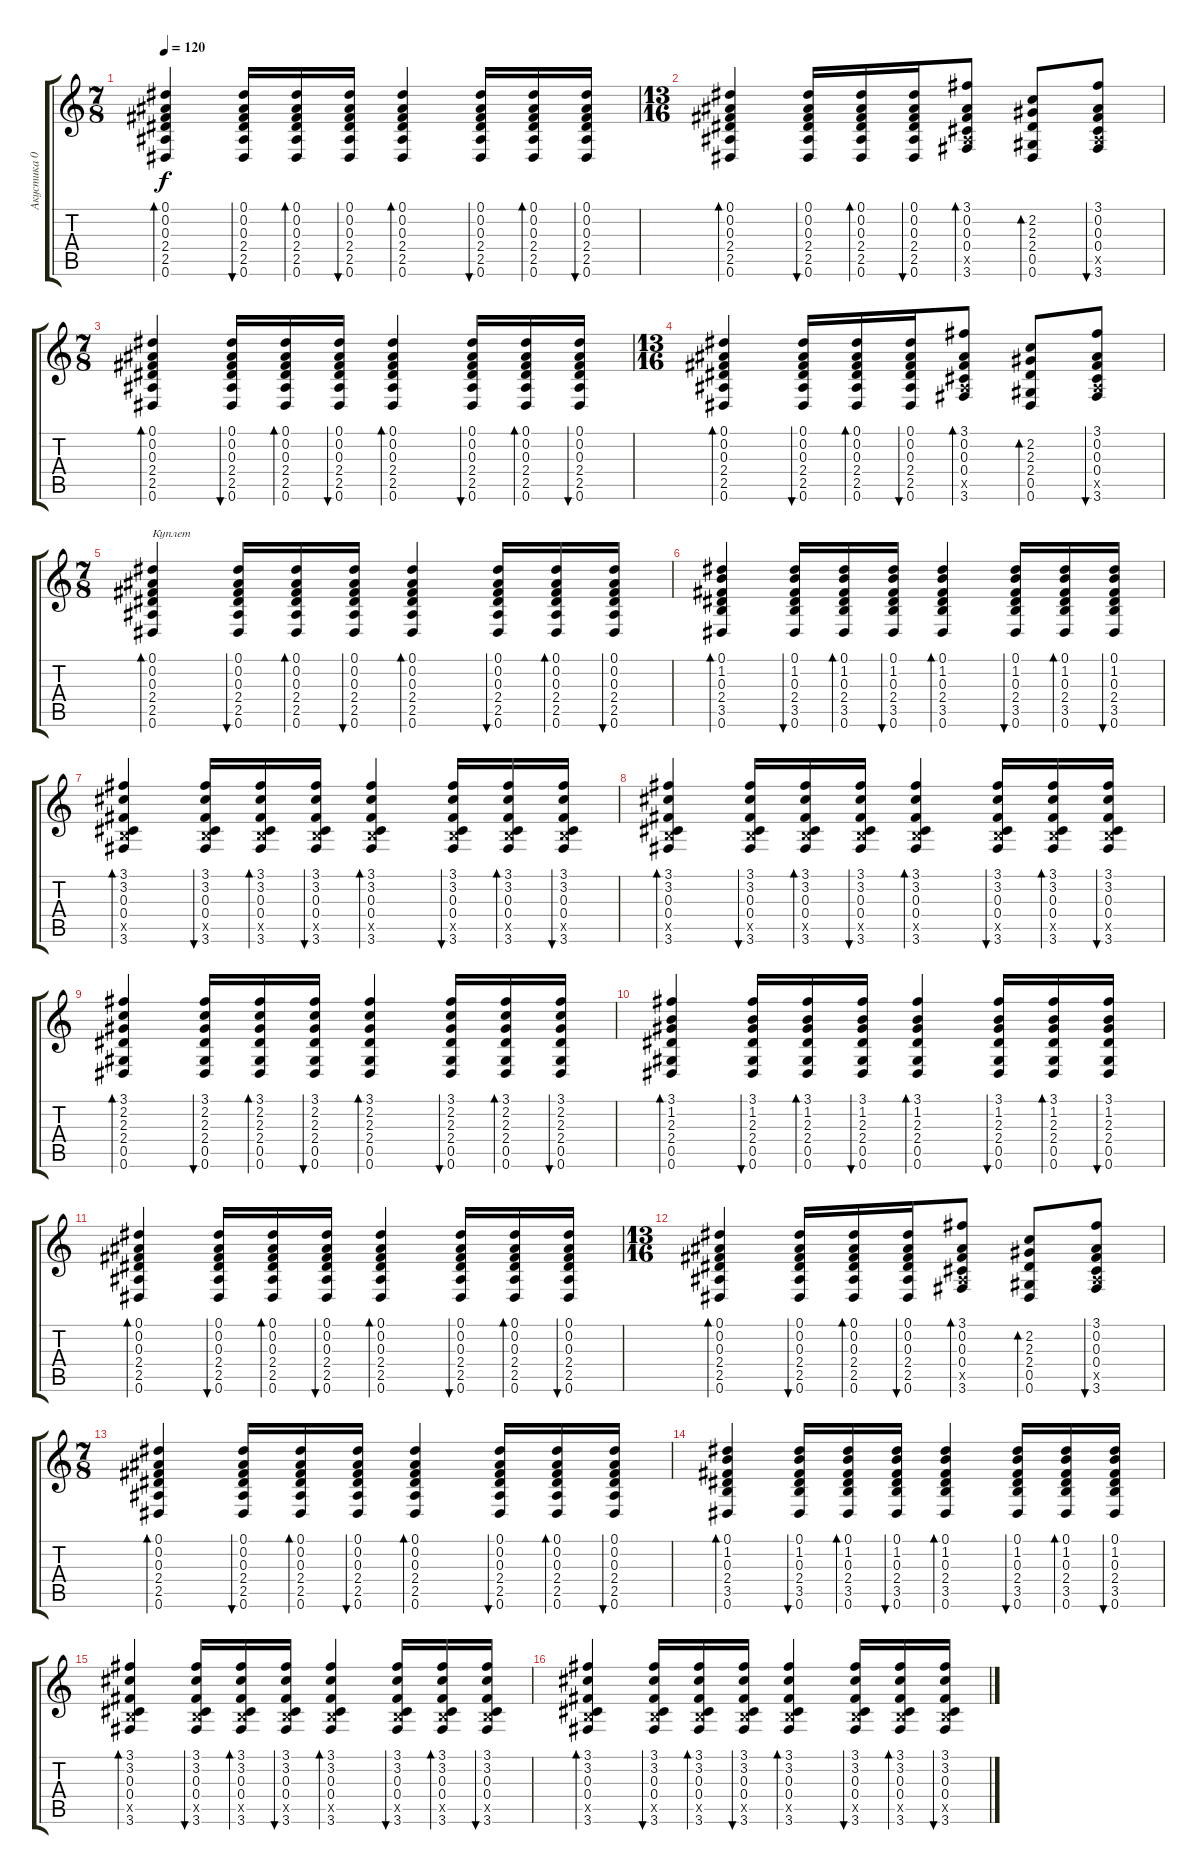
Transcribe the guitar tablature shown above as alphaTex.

\track ("Акустика 01" "Акустика 0") {instrument acousticguitarsteel}
\staff {score tabs}
\tuning (Eb4 Bb3 Gb3 Db3 Ab2 Eb2) {hide}
\ts (7 8)
\tempo 120
\clef g2
\ks c
(0.1 0.2 0.3 2.4 2.5 0.6).4{bd 30 dy f} (0.1 0.2 0.3 2.4 2.5 0.6).16{bu 30} (0.1 0.2 0.3 2.4 2.5 0.6).16{bd 30} (0.1 0.2 0.3 2.4 2.5 0.6).16{bu 30} (0.1 0.2 0.3 2.4 2.5 0.6).4{bd 30} (0.1 0.2 0.3 2.4 2.5 0.6).16{bu 30} (0.1 0.2 0.3 2.4 2.5 0.6).16{bd 30} (0.1 0.2 0.3 2.4 2.5 0.6).16{bu 30} |
\ts (13 16)
(0.1 0.2 0.3 2.4 2.5 0.6).4{bd 30} (0.1 0.2 0.3 2.4 2.5 0.6).16{bu 30} (0.1 0.2 0.3 2.4 2.5 0.6).16{bd 30} (0.1 0.2 0.3 2.4 2.5 0.6).16{bu 30} (3.1 0.2 0.3 0.4 2.5{x} 3.6).8{bd 30} (2.2 2.3 2.4 0.5 0.6).8{bd 30} (3.1 0.2 0.3 0.4 2.5{x} 3.6).8{bu 60} |
\ts (7 8)
(0.1 0.2 0.3 2.4 2.5 0.6).4{bd 30} (0.1 0.2 0.3 2.4 2.5 0.6).16{bu 30} (0.1 0.2 0.3 2.4 2.5 0.6).16{bd 30} (0.1 0.2 0.3 2.4 2.5 0.6).16{bu 30} (0.1 0.2 0.3 2.4 2.5 0.6).4{bd 30} (0.1 0.2 0.3 2.4 2.5 0.6).16{bu 30} (0.1 0.2 0.3 2.4 2.5 0.6).16{bd 30} (0.1 0.2 0.3 2.4 2.5 0.6).16{bu 30} |
\ts (13 16)
(0.1 0.2 0.3 2.4 2.5 0.6).4{bd 30} (0.1 0.2 0.3 2.4 2.5 0.6).16{bu 30} (0.1 0.2 0.3 2.4 2.5 0.6).16{bd 30} (0.1 0.2 0.3 2.4 2.5 0.6).16{bu 30} (3.1 0.2 0.3 0.4 2.5{x} 3.6).8{bd 30} (2.2 2.3 2.4 0.5 0.6).8{bd 30} (3.1 0.2 0.3 0.4 2.5{x} 3.6).8{bu 60} |
\ts (7 8)
(0.1 0.2 0.3 2.4 2.5 0.6).4{bd 30 txt "Куплет"} (0.1 0.2 0.3 2.4 2.5 0.6).16{bu 30} (0.1 0.2 0.3 2.4 2.5 0.6).16{bd 30} (0.1 0.2 0.3 2.4 2.5 0.6).16{bu 30} (0.1 0.2 0.3 2.4 2.5 0.6).4{bd 30} (0.1 0.2 0.3 2.4 2.5 0.6).16{bu 30} (0.1 0.2 0.3 2.4 2.5 0.6).16{bd 30} (0.1 0.2 0.3 2.4 2.5 0.6).16{bu 30} |
(0.1 1.2 0.3 2.4 3.5 0.6).4{bd 30} (0.1 1.2 0.3 2.4 3.5 0.6).16{bu 30} (0.1 1.2 0.3 2.4 3.5 0.6).16{bd 30} (0.1 1.2 0.3 2.4 3.5 0.6).16{bu 30} (0.1 1.2 0.3 2.4 3.5 0.6).4{bd 30} (0.1 1.2 0.3 2.4 3.5 0.6).16{bu 30} (0.1 1.2 0.3 2.4 3.5 0.6).16{bd 30} (0.1 1.2 0.3 2.4 3.5 0.6).16{bu 30} |
(3.1 3.2 0.3 0.4 3.5{x} 3.6).4{bd 30} (3.1 3.2 0.3 0.4 3.5{x} 3.6).16{bu 30} (3.1 3.2 0.3 0.4 3.5{x} 3.6).16{bd 30} (3.1 3.2 0.3 0.4 3.5{x} 3.6).16{bu 30} (3.1 3.2 0.3 0.4 3.5{x} 3.6).4{bd 30} (3.1 3.2 0.3 0.4 3.5{x} 3.6).16{bu 30} (3.1 3.2 0.3 0.4 3.5{x} 3.6).16{bd 30} (3.1 3.2 0.3 0.4 3.5{x} 3.6).16{bu 30} |
(3.1 3.2 0.3 0.4 3.5{x} 3.6).4{bd 30} (3.1 3.2 0.3 0.4 3.5{x} 3.6).16{bu 30} (3.1 3.2 0.3 0.4 3.5{x} 3.6).16{bd 30} (3.1 3.2 0.3 0.4 3.5{x} 3.6).16{bu 30} (3.1 3.2 0.3 0.4 3.5{x} 3.6).4{bd 30} (3.1 3.2 0.3 0.4 3.5{x} 3.6).16{bu 30} (3.1 3.2 0.3 0.4 3.5{x} 3.6).16{bd 30} (3.1 3.2 0.3 0.4 3.5{x} 3.6).16{bu 30} |
(3.1 2.2 2.3 2.4 0.5 0.6).4{bd 30} (3.1 2.2 2.3 2.4 0.5 0.6).16{bu 30} (3.1 2.2 2.3 2.4 0.5 0.6).16{bd 30} (3.1 2.2 2.3 2.4 0.5 0.6).16{bu 30} (3.1 2.2 2.3 2.4 0.5 0.6).4{bd 30} (3.1 2.2 2.3 2.4 0.5 0.6).16{bu 30} (3.1 2.2 2.3 2.4 0.5 0.6).16{bd 30} (3.1 2.2 2.3 2.4 0.5 0.6).16{bu 30} |
(3.1 1.2 2.3 2.4 0.5 0.6).4{bd 30} (3.1 1.2 2.3 2.4 0.5 0.6).16{bu 30} (3.1 1.2 2.3 2.4 0.5 0.6).16{bd 30} (3.1 1.2 2.3 2.4 0.5 0.6).16{bu 30} (3.1 1.2 2.3 2.4 0.5 0.6).4{bd 30} (3.1 1.2 2.3 2.4 0.5 0.6).16{bu 30} (3.1 1.2 2.3 2.4 0.5 0.6).16{bd 30} (3.1 1.2 2.3 2.4 0.5 0.6).16{bu 30} |
(0.1 0.2 0.3 2.4 2.5 0.6).4{bd 30} (0.1 0.2 0.3 2.4 2.5 0.6).16{bu 30} (0.1 0.2 0.3 2.4 2.5 0.6).16{bd 30} (0.1 0.2 0.3 2.4 2.5 0.6).16{bu 30} (0.1 0.2 0.3 2.4 2.5 0.6).4{bd 30} (0.1 0.2 0.3 2.4 2.5 0.6).16{bu 30} (0.1 0.2 0.3 2.4 2.5 0.6).16{bd 30} (0.1 0.2 0.3 2.4 2.5 0.6).16{bu 30} |
\ts (13 16)
(0.1 0.2 0.3 2.4 2.5 0.6).4{bd 30} (0.1 0.2 0.3 2.4 2.5 0.6).16{bu 30} (0.1 0.2 0.3 2.4 2.5 0.6).16{bd 30} (0.1 0.2 0.3 2.4 2.5 0.6).16{bu 30} (3.1 0.2 0.3 0.4 2.5{x} 3.6).8{bd 30} (2.2 2.3 2.4 0.5 0.6).8{bd 30} (3.1 0.2 0.3 0.4 2.5{x} 3.6).8{bu 60} |
\ts (7 8)
(0.1 0.2 0.3 2.4 2.5 0.6).4{bd 30} (0.1 0.2 0.3 2.4 2.5 0.6).16{bu 30} (0.1 0.2 0.3 2.4 2.5 0.6).16{bd 30} (0.1 0.2 0.3 2.4 2.5 0.6).16{bu 30} (0.1 0.2 0.3 2.4 2.5 0.6).4{bd 30} (0.1 0.2 0.3 2.4 2.5 0.6).16{bu 30} (0.1 0.2 0.3 2.4 2.5 0.6).16{bd 30} (0.1 0.2 0.3 2.4 2.5 0.6).16{bu 30} |
(0.1 1.2 0.3 2.4 3.5 0.6).4{bd 30} (0.1 1.2 0.3 2.4 3.5 0.6).16{bu 30} (0.1 1.2 0.3 2.4 3.5 0.6).16{bd 30} (0.1 1.2 0.3 2.4 3.5 0.6).16{bu 30} (0.1 1.2 0.3 2.4 3.5 0.6).4{bd 30} (0.1 1.2 0.3 2.4 3.5 0.6).16{bu 30} (0.1 1.2 0.3 2.4 3.5 0.6).16{bd 30} (0.1 1.2 0.3 2.4 3.5 0.6).16{bu 30} |
(3.1 3.2 0.3 0.4 3.5{x} 3.6).4{bd 30} (3.1 3.2 0.3 0.4 3.5{x} 3.6).16{bu 30} (3.1 3.2 0.3 0.4 3.5{x} 3.6).16{bd 30} (3.1 3.2 0.3 0.4 3.5{x} 3.6).16{bu 30} (3.1 3.2 0.3 0.4 3.5{x} 3.6).4{bd 30} (3.1 3.2 0.3 0.4 3.5{x} 3.6).16{bu 30} (3.1 3.2 0.3 0.4 3.5{x} 3.6).16{bd 30} (3.1 3.2 0.3 0.4 3.5{x} 3.6).16{bu 30} |
(3.1 3.2 0.3 0.4 3.5{x} 3.6).4{bd 30} (3.1 3.2 0.3 0.4 3.5{x} 3.6).16{bu 30} (3.1 3.2 0.3 0.4 3.5{x} 3.6).16{bd 30} (3.1 3.2 0.3 0.4 3.5{x} 3.6).16{bu 30} (3.1 3.2 0.3 0.4 3.5{x} 3.6).4{bd 30} (3.1 3.2 0.3 0.4 3.5{x} 3.6).16{bu 30} (3.1 3.2 0.3 0.4 3.5{x} 3.6).16{bd 30} (3.1 3.2 0.3 0.4 3.5{x} 3.6).16{bu 30}
